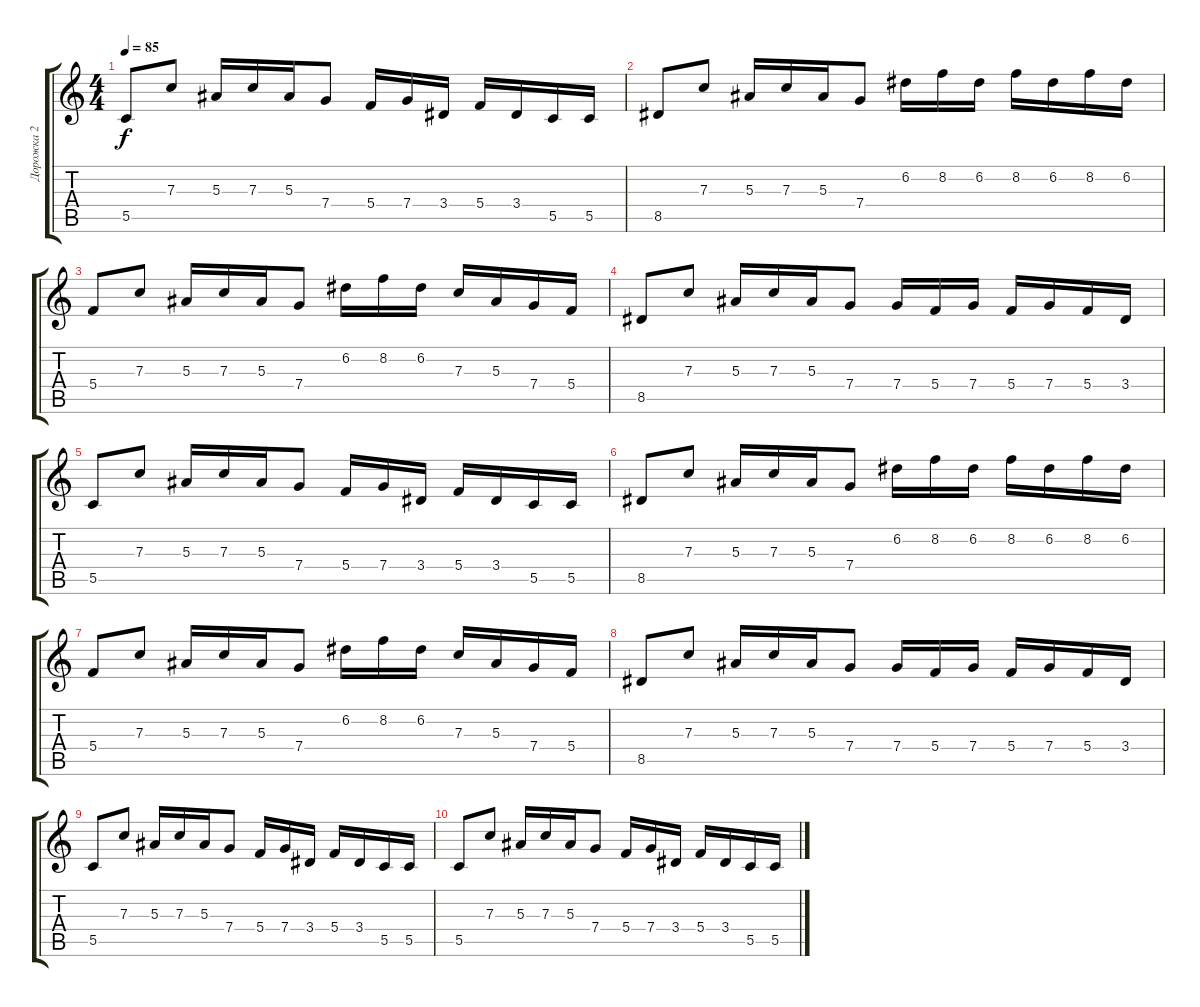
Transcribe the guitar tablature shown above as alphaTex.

\track ("Дорожка 2" "Дорожка 2") {instrument distortionguitar}
\staff {score tabs}
\tuning (D4 A3 F3 C3 G2 C2) {hide}
\ts (4 4)
\tempo 85
\clef g2
\ks c
5.5.8{dy f} 7.3.8 5.3.16 7.3.16 5.3.16 7.4.8 5.4.16 7.4.16 3.4.16 5.4.16 3.4.16 5.5.16 5.5.16 |
8.5.8 7.3.8 5.3.16 7.3.16 5.3.16 7.4.8 6.2.16 8.2.16 6.2.16 8.2.16 6.2.16 8.2.16 6.2.16 |
5.4.8 7.3.8 5.3.16 7.3.16 5.3.16 7.4.8 6.2.16 8.2.16 6.2.16 7.3.16 5.3.16 7.4.16 5.4.16 |
8.5.8 7.3.8 5.3.16 7.3.16 5.3.16 7.4.8 7.4.16 5.4.16 7.4.16 5.4.16 7.4.16 5.4.16 3.4.16 |
5.5.8 7.3.8 5.3.16 7.3.16 5.3.16 7.4.8 5.4.16 7.4.16 3.4.16 5.4.16 3.4.16 5.5.16 5.5.16 |
8.5.8 7.3.8 5.3.16 7.3.16 5.3.16 7.4.8 6.2.16 8.2.16 6.2.16 8.2.16 6.2.16 8.2.16 6.2.16 |
5.4.8 7.3.8 5.3.16 7.3.16 5.3.16 7.4.8 6.2.16 8.2.16 6.2.16 7.3.16 5.3.16 7.4.16 5.4.16 |
8.5.8 7.3.8 5.3.16 7.3.16 5.3.16 7.4.8 7.4.16 5.4.16 7.4.16 5.4.16 7.4.16 5.4.16 3.4.16 |
5.5.8 7.3.8 5.3.16 7.3.16 5.3.16 7.4.8 5.4.16 7.4.16 3.4.16 5.4.16 3.4.16 5.5.16 5.5.16 |
5.5.8 7.3.8 5.3.16 7.3.16 5.3.16 7.4.8 5.4.16 7.4.16 3.4.16 5.4.16 3.4.16 5.5.16 5.5.16
